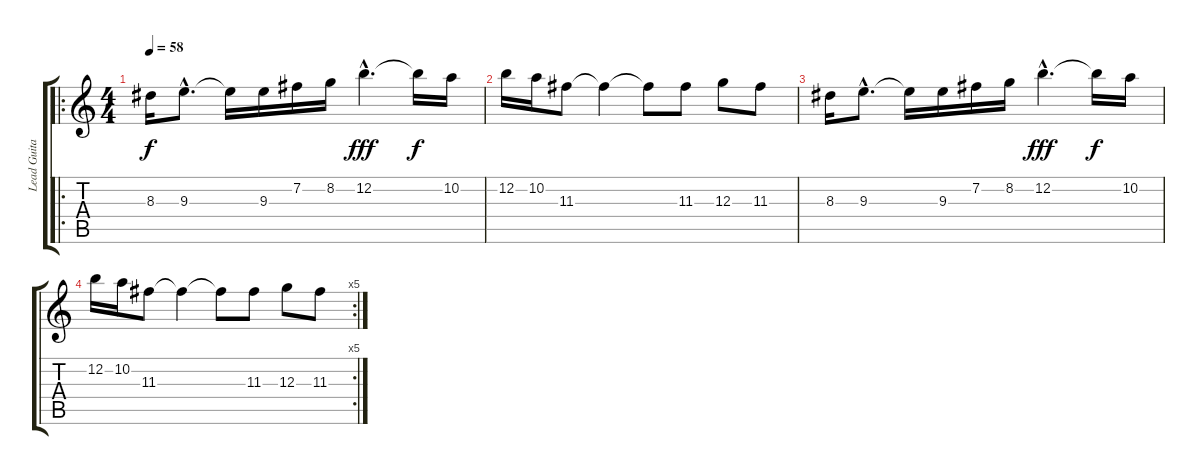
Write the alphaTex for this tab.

\track ("Lead Guitar" "Lead Guita") {instrument distortionguitar}
\staff {score tabs}
\tuning (E4 B3 G3 D3 A2 E2) {hide}
\ro
\ts (4 4)
\tempo 58
\clef g2
\ks c
8.3.16{dy f instrument distortionguitar} 9.3{hac}.8{d} 9.3{t}.16 9.3.16 7.2.16 8.2.16 12.2{hac}.4{d dy fff} 12.2{t}.16{dy f} 10.2.16 |
12.2.16 10.2.16 11.3.8 11.3{t}.4 11.3{t}.8 11.3.8 12.3.8 11.3.8 |
8.3.16 9.3{hac}.8{d} 9.3{t}.16 9.3.16 7.2.16 8.2.16 12.2{hac}.4{d dy fff} 12.2{t}.16{dy f} 10.2.16 |
\rc 5
12.2.16 10.2.16 11.3.8 11.3{t}.4 11.3{t}.8 11.3.8 12.3.8 11.3.8
